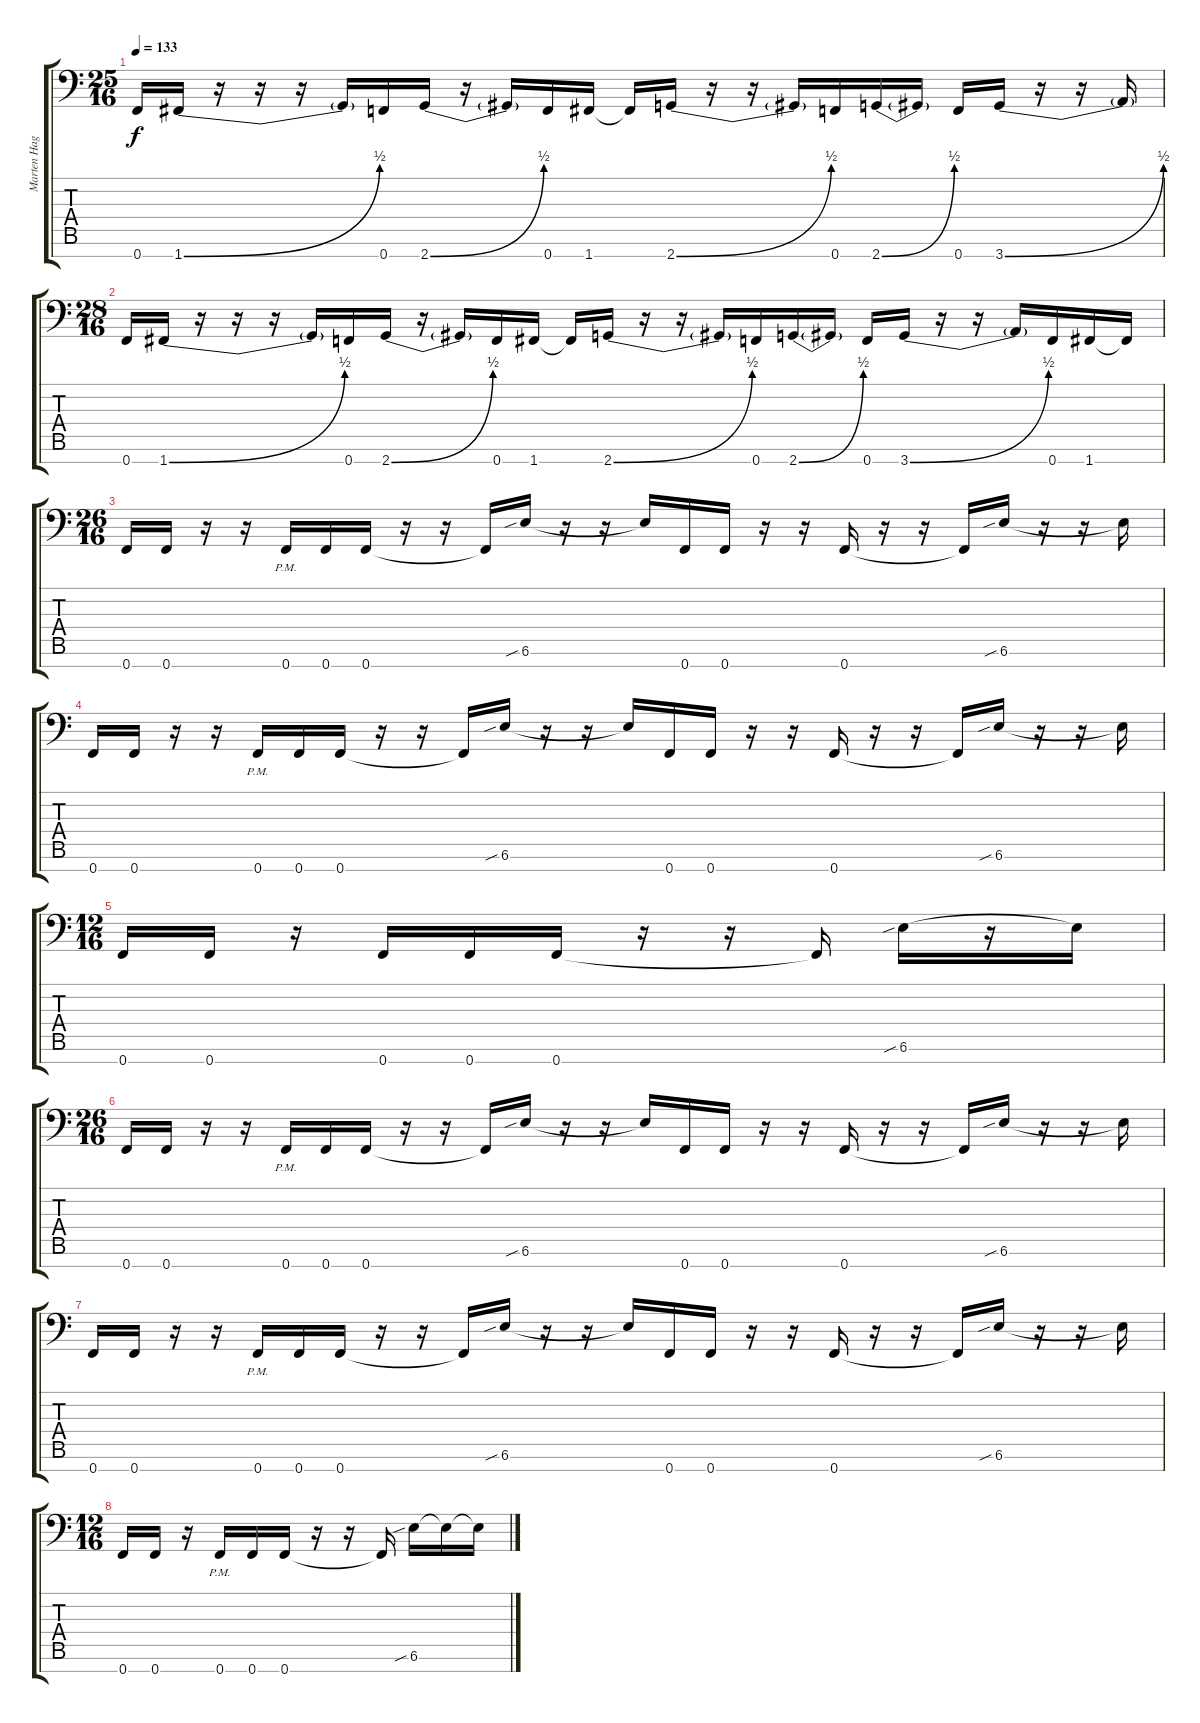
\track ("Marten Hagström ( Rythm )" "Marten Hag") {instrument distortionguitar}
\staff {score tabs}
\tuning (Bb3 F3 Db3 Ab2 Eb2 Bb1 F1) {hide}
\ts (25 16)
\tempo 133
\clef f4
\ks c
0.7.16{dy f} 1.7{be (bend 0 0 60 2)}.16 r.16 r.16 r.16 1.7{t}.16 0.7.16 2.7{be (bend 0 0 60 2)}.16 r.16 2.7{t}.16 0.7.16 1.7.16 1.7{t}.16 2.7{be (bend 0 0 60 2)}.16 r.16 r.16 2.7{t}.16 0.7.16 2.7{be (bend 0 0 60 2)}.16 2.7{t}.16 0.7.16 3.7{be (bend 0 0 60 2)}.16 r.16 r.16 3.7{t}.16 |
\ts (28 16)
0.7.16 1.7{be (bend 0 0 60 2)}.16 r.16 r.16 r.16 1.7{t}.16 0.7.16 2.7{be (bend 0 0 60 2)}.16 r.16 2.7{t}.16 0.7.16 1.7.16 1.7{t}.16 2.7{be (bend 0 0 60 2)}.16 r.16 r.16 2.7{t}.16 0.7.16 2.7{be (bend 0 0 60 2)}.16 2.7{t}.16 0.7.16 3.7{be (bend 0 0 60 2)}.16 r.16 r.16 3.7{t}.16 0.7.16 1.7.16 1.7{t}.16 |
\ts (26 16)
0.7.16 0.7.16 r.16 r.16 0.7{pm}.16 0.7.16 0.7.16 r.16 r.16 0.7{t}.16 6.6{sib}.16 r.16 r.16 6.6{t}.16 0.7.16 0.7.16 r.16 r.16 0.7.16 r.16 r.16 0.7{t}.16 6.6{sib}.16 r.16 r.16 6.6{t}.16 |
0.7.16 0.7.16 r.16 r.16 0.7{pm}.16 0.7.16 0.7.16 r.16 r.16 0.7{t}.16 6.6{sib}.16 r.16 r.16 6.6{t}.16 0.7.16 0.7.16 r.16 r.16 0.7.16 r.16 r.16 0.7{t}.16 6.6{sib}.16 r.16 r.16 6.6{t}.16 |
\ts (12 16)
0.7.16 0.7.16 r.16 0.7.16 0.7.16 0.7.16 r.16 r.16 0.7{t}.16 6.6{sib}.16 r.16 6.6{t}.16 |
\ts (26 16)
0.7.16 0.7.16 r.16 r.16 0.7{pm}.16 0.7.16 0.7.16 r.16 r.16 0.7{t}.16 6.6{sib}.16 r.16 r.16 6.6{t}.16 0.7.16 0.7.16 r.16 r.16 0.7.16 r.16 r.16 0.7{t}.16 6.6{sib}.16 r.16 r.16 6.6{t}.16 |
0.7.16 0.7.16 r.16 r.16 0.7{pm}.16 0.7.16 0.7.16 r.16 r.16 0.7{t}.16 6.6{sib}.16 r.16 r.16 6.6{t}.16 0.7.16 0.7.16 r.16 r.16 0.7.16 r.16 r.16 0.7{t}.16 6.6{sib}.16 r.16 r.16 6.6{t}.16 |
\ts (12 16)
0.7.16 0.7.16 r.16 0.7{pm}.16 0.7.16 0.7.16 r.16 r.16 0.7{t}.16 6.6{sib}.16 6.6{t}.16 6.6{t}.16
